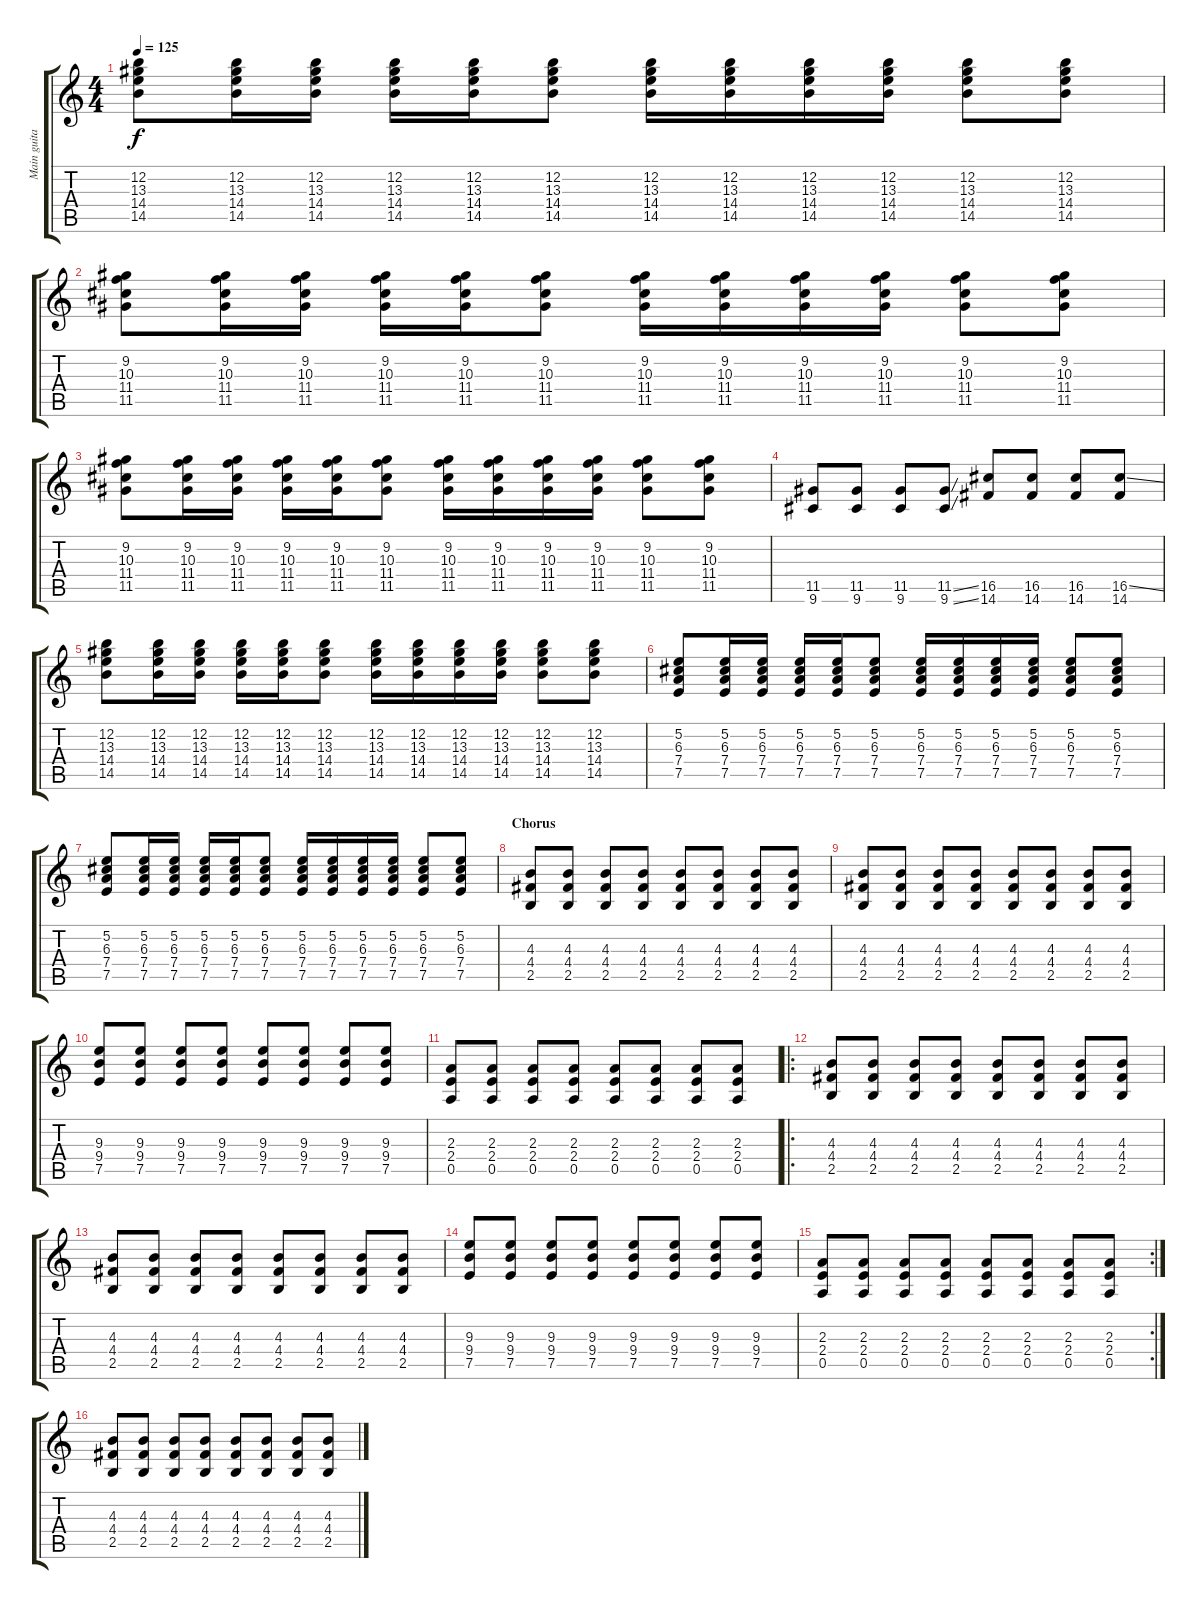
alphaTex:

\track ("Main guitar" "Main guita") {instrument overdrivenguitar}
\staff {score tabs}
\tuning (E4 B3 G3 D3 A2 E2) {hide}
\ts (4 4)
\tempo 125
\clef g2
\ks c
(12.2 13.3 14.4 14.5).8{dy f volume 11} (12.2 13.3 14.4 14.5).16 (12.2 13.3 14.4 14.5).16 (12.2 13.3 14.4 14.5).16 (12.2 13.3 14.4 14.5).16 (12.2 13.3 14.4 14.5).8 (12.2 13.3 14.4 14.5).16 (12.2 13.3 14.4 14.5).16 (12.2 13.3 14.4 14.5).16 (12.2 13.3 14.4 14.5).16 (12.2 13.3 14.4 14.5).8 (12.2 13.3 14.4 14.5).8 |
(9.2 10.3 11.4 11.5).8 (9.2 10.3 11.4 11.5).16 (9.2 10.3 11.4 11.5).16 (9.2 10.3 11.4 11.5).16 (9.2 10.3 11.4 11.5).16 (9.2 10.3 11.4 11.5).8 (9.2 10.3 11.4 11.5).16 (9.2 10.3 11.4 11.5).16 (9.2 10.3 11.4 11.5).16 (9.2 10.3 11.4 11.5).16 (9.2 10.3 11.4 11.5).8 (9.2 10.3 11.4 11.5).8 |
(9.2 10.3 11.4 11.5).8 (9.2 10.3 11.4 11.5).16 (9.2 10.3 11.4 11.5).16 (9.2 10.3 11.4 11.5).16 (9.2 10.3 11.4 11.5).16 (9.2 10.3 11.4 11.5).8 (9.2 10.3 11.4 11.5).16 (9.2 10.3 11.4 11.5).16 (9.2 10.3 11.4 11.5).16 (9.2 10.3 11.4 11.5).16 (9.2 10.3 11.4 11.5).8 (9.2 10.3 11.4 11.5).8 |
(11.5 9.6).8{volume 13} (11.5 9.6).8 (11.5 9.6).8 (11.5{ss} 9.6{ss}).8 (16.5 14.6).8 (16.5 14.6).8 (16.5 14.6).8 (16.5{ss} 14.6).8 |
(12.2 13.3 14.4 14.5).8 (12.2 13.3 14.4 14.5).16 (12.2 13.3 14.4 14.5).16 (12.2 13.3 14.4 14.5).16 (12.2 13.3 14.4 14.5).16 (12.2 13.3 14.4 14.5).8 (12.2 13.3 14.4 14.5).16 (12.2 13.3 14.4 14.5).16 (12.2 13.3 14.4 14.5).16 (12.2 13.3 14.4 14.5).16 (12.2 13.3 14.4 14.5).8 (12.2 13.3 14.4 14.5).8 |
(5.2 6.3 7.4 7.5).8{volume 11} (5.2 6.3 7.4 7.5).16 (5.2 6.3 7.4 7.5).16 (5.2 6.3 7.4 7.5).16 (5.2 6.3 7.4 7.5).16 (5.2 6.3 7.4 7.5).8 (5.2 6.3 7.4 7.5).16 (5.2 6.3 7.4 7.5).16 (5.2 6.3 7.4 7.5).16 (5.2 6.3 7.4 7.5).16 (5.2 6.3 7.4 7.5).8 (5.2 6.3 7.4 7.5).8 |
(5.2 6.3 7.4 7.5).8 (5.2 6.3 7.4 7.5).16 (5.2 6.3 7.4 7.5).16 (5.2 6.3 7.4 7.5).16 (5.2 6.3 7.4 7.5).16 (5.2 6.3 7.4 7.5).8 (5.2 6.3 7.4 7.5).16 (5.2 6.3 7.4 7.5).16 (5.2 6.3 7.4 7.5).16 (5.2 6.3 7.4 7.5).16 (5.2 6.3 7.4 7.5).8 (5.2 6.3 7.4 7.5).8 |
\section ("" "Chorus")
(4.3 4.4 2.5).8 (4.3 4.4 2.5).8 (4.3 4.4 2.5).8 (4.3 4.4 2.5).8 (4.3 4.4 2.5).8 (4.3 4.4 2.5).8 (4.3 4.4 2.5).8 (4.3 4.4 2.5).8 |
(4.3 4.4 2.5).8 (4.3 4.4 2.5).8 (4.3 4.4 2.5).8 (4.3 4.4 2.5).8 (4.3 4.4 2.5).8 (4.3 4.4 2.5).8 (4.3 4.4 2.5).8 (4.3 4.4 2.5).8 |
(9.3 9.4 7.5).8 (9.3 9.4 7.5).8 (9.3 9.4 7.5).8 (9.3 9.4 7.5).8 (9.3 9.4 7.5).8 (9.3 9.4 7.5).8 (9.3 9.4 7.5).8 (9.3 9.4 7.5).8 |
(2.3 2.4 0.5).8 (2.3 2.4 0.5).8 (2.3 2.4 0.5).8 (2.3 2.4 0.5).8 (2.3 2.4 0.5).8 (2.3 2.4 0.5).8 (2.3 2.4 0.5).8 (2.3 2.4 0.5).8 |
\ro
(4.3 4.4 2.5).8 (4.3 4.4 2.5).8 (4.3 4.4 2.5).8 (4.3 4.4 2.5).8 (4.3 4.4 2.5).8 (4.3 4.4 2.5).8 (4.3 4.4 2.5).8 (4.3 4.4 2.5).8 |
(4.3 4.4 2.5).8 (4.3 4.4 2.5).8 (4.3 4.4 2.5).8 (4.3 4.4 2.5).8 (4.3 4.4 2.5).8 (4.3 4.4 2.5).8 (4.3 4.4 2.5).8 (4.3 4.4 2.5).8 |
(9.3 9.4 7.5).8 (9.3 9.4 7.5).8 (9.3 9.4 7.5).8 (9.3 9.4 7.5).8 (9.3 9.4 7.5).8 (9.3 9.4 7.5).8 (9.3 9.4 7.5).8 (9.3 9.4 7.5).8 |
\rc 2
(2.3 2.4 0.5).8 (2.3 2.4 0.5).8 (2.3 2.4 0.5).8 (2.3 2.4 0.5).8 (2.3 2.4 0.5).8 (2.3 2.4 0.5).8 (2.3 2.4 0.5).8 (2.3 2.4 0.5).8 |
(4.3 4.4 2.5).8 (4.3 4.4 2.5).8 (4.3 4.4 2.5).8 (4.3 4.4 2.5).8 (4.3 4.4 2.5).8 (4.3 4.4 2.5).8 (4.3 4.4 2.5).8 (4.3 4.4 2.5).8
